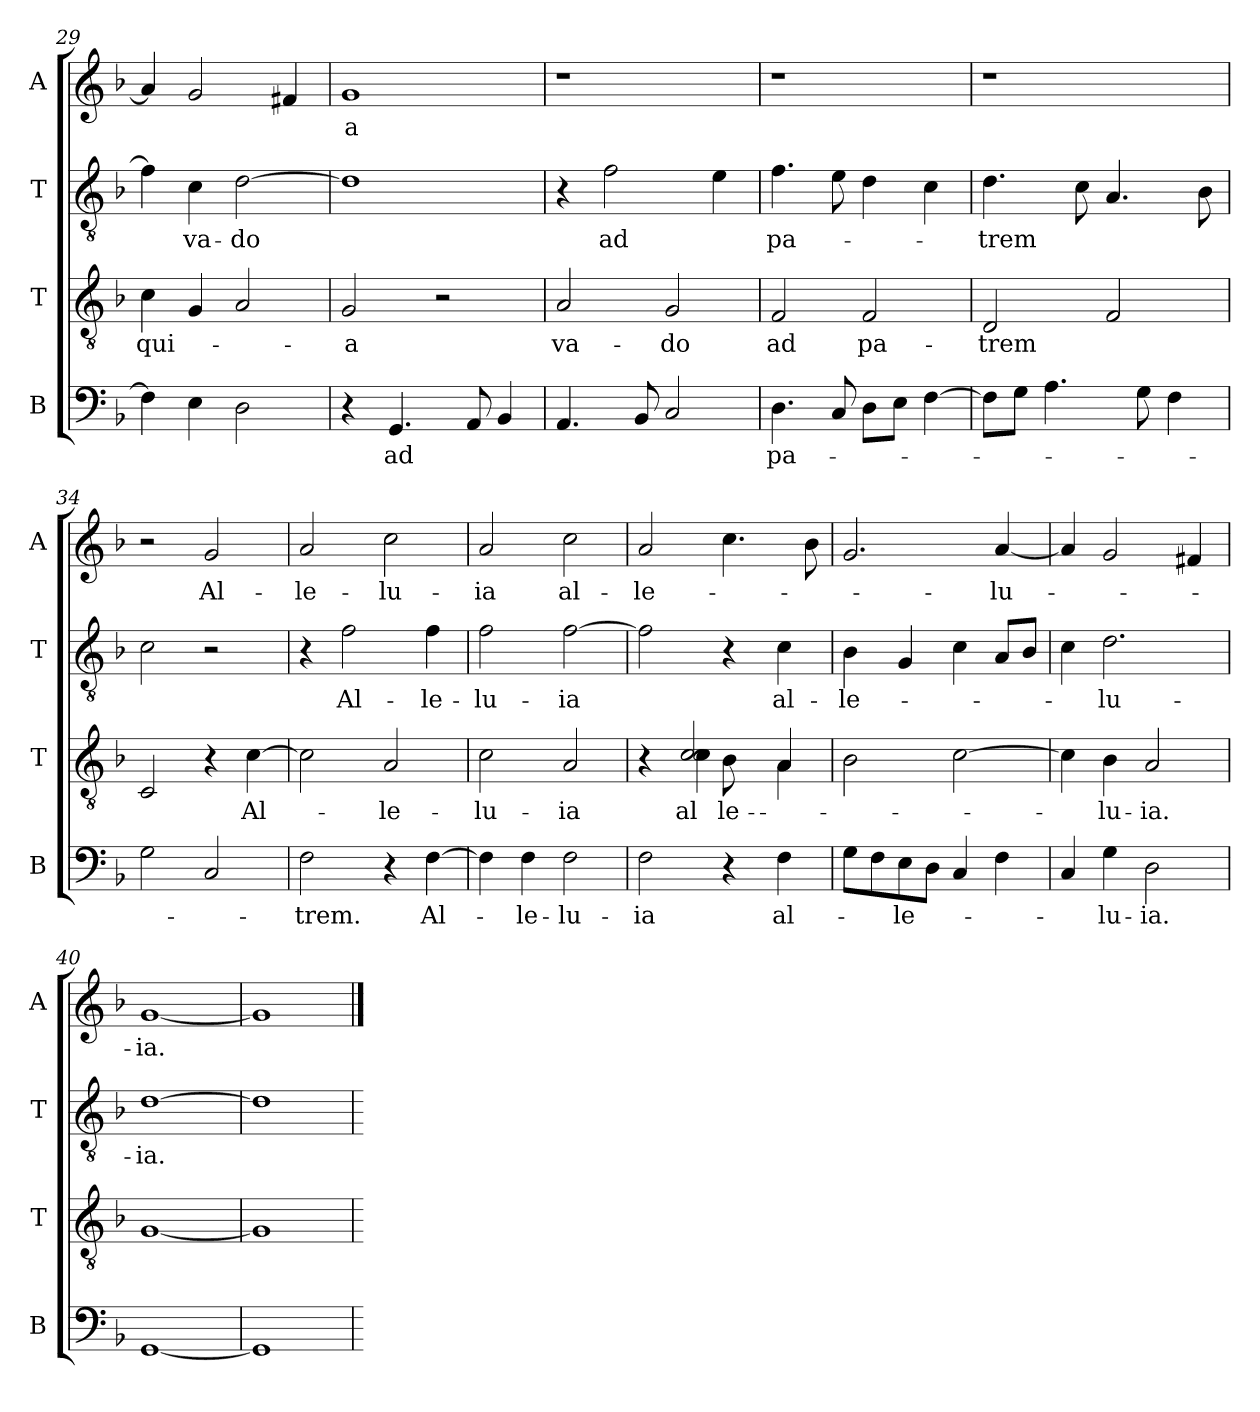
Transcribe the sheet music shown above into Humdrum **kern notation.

**kern	**text	**kern	**text	**kern	**text	**kern	**text
*part4	*part4	*part3	*part3	*part2	*part2	*part1	*part1
*staff4	*staff4	*staff3	*staff3	*staff2	*staff2	*staff1	*staff1
*I"B	*	*I"T	*	*I"T	*	*I"A	*
*I'B	*	*I'T	*	*I'T	*	*I'A	*
*clefF4	*	*clefGv2	*	*clefGv2	*	*clefG2	*
*k[b-]	*	*k[b-]	*	*k[b-]	*	*k[b-]	*
*F:	*	*F:	*	*F:	*	*F:	*
=29	=29	=29	=29	=29	=29	=29	=29
!	!	!	!LO:LY:b:cj	!	!	!	!
4F\]	.	4c\	qui-	4f\]	.	4a/]	.
!	!	!	!	!	!LO:LY:b:cj	!	!
4E\	.	4G/	.	4c\	va-	2g/	.
!	!	!	!	!	!LO:LY:b:cj	!	!
2D\	.	2A/	.	[>2d\	-do	.	.
.	.	.	.	.	.	4f#X/	.
=30	=30	=30	=30	=30	=30	=30	=30
!	!	!	!LO:LY:b:cj	!	!	!	!LO:LY:b:rj
4r	.	2G/	-a	1d]	.	1g	-a
!	!LO:LY:b:cj	!	!	!	!	!	!
4.GG/	ad	.	.	.	.	.	.
.	.	2r	.	.	.	.	.
8AA/	.	.	.	.	.	.	.
4BB-/	.	.	.	.	.	.	.
=31	=31	=31	=31	=31	=31	=31	=31
!	!	!	!LO:LY:b:cj	!	!	!	!
4.AA/	.	2A/	va-	4r	.	1r	.
!	!	!	!	!	!LO:LY:b:cj	!	!
.	.	.	.	2f\	ad	.	.
8BB-/	.	.	.	.	.	.	.
!	!	!	!LO:LY:b:cj	!	!	!	!
2C/	.	2G/	-do	.	.	.	.
.	.	.	.	4e\	.	.	.
=32	=32	=32	=32	=32	=32	=32	=32
!	!LO:LY:b:cj	!	!LO:LY:b:cj	!	!LO:LY:b:cj	!	!
4.D\	pa-	2F/	ad	4.f\	pa-	1r	.
8C/	.	.	.	8e\	.	.	.
!	!	!	!LO:LY:b:cj	!	!	!	!
8D\L	.	2F/	pa-	4d\	.	.	.
8E\J	.	.	.	.	.	.	.
[>4F\	.	.	.	4c\	.	.	.
=33	=33	=33	=33	=33	=33	=33	=33
!	!	!	!LO:LY:b	!	!LO:LY:b	!	!
8F\L]	.	2D/	-trem	4.d\	-trem	1r	.
8G\J	.	.	.	.	.	.	.
4.A\	.	.	.	.	.	.	.
.	.	.	.	8c\	.	.	.
.	.	2F/	.	4.A/	.	.	.
8G\	.	.	.	.	.	.	.
4F\	.	.	.	.	.	.	.
.	.	.	.	8B-\	.	.	.
!!LO:LB:g=z
=34	=34	=34	=34	=34	=34	=34	=34
2G\	.	2C/	.	2c\	.	2r	.
!	!	!	!	!	!	!	!LO:LY:b:cj
2C/	.	4r	.	2r	.	2g/	Al-
!	!	!	!LO:LY:b:cj	!	!	!	!
.	.	[>4c\	Al-	.	.	.	.
=35	=35	=35	=35	=35	=35	=35	=35
!	!LO:LY:b:cj	!	!	!	!	!	!LO:LY:b:cj
2F\	-trem.	2c\]	.	4r	.	2a/	-le-
!	!	!	!	!	!LO:LY:b:cj	!	!
.	.	.	.	2f\	Al-	.	.
!	!	!	!LO:LY:b:cj	!	!	!	!LO:LY:b:cj
4r	.	2A/	-le-	.	.	2cc\	-lu-
!	!LO:LY:b:cj	!	!	!	!LO:LY:b:cj	!	!
[>4F\	Al-	.	.	4f\	-le-	.	.
=36	=36	=36	=36	=36	=36	=36	=36
!	!	!	!LO:LY:b:cj	!	!LO:LY:b:cj	!	!LO:LY:b:cj
4F\]	.	2c\	-lu-	2f\	-lu-	2a/	-ia
!	!LO:LY:b:cj	!	!	!	!	!	!
4F\	-le-	.	.	.	.	.	.
!	!LO:LY:b:cj	!	!LO:LY:b:cj	!	!LO:LY:b:cj	!	!LO:LY:b:cj
2F\	-lu-	2A/	-ia	[>2f\	-ia	2cc\	al-
=37	=37	=37	=37	=37	=37	=37	=37
!	!LO:LY:b:cj	!	!	!	!	!	!LO:LY:b:cj
*	*	*^	*	*	*	*	*
2F\	-ia	4r	4ryy	.	2f\]	.	2a/	-le-
!	!	!	!	!LO:LY:b:cj	!	!	!	!
.	.	2c/ 2c/	4c\	al-	.	.	.	.
!	!	!	!	!LO:LY:b:cj	!	!	!	!
4r	.	.	8B-\	-le-	4r	.	4.cc\	.
.	.	.	8ryy	.	.	.	.	.
!	!LO:LY:b:cj	!	!	!	!	!LO:LY:b:cj	!	!
4F\	al-	4A/	4A\	.	4c\	al-	.	.
.	.	.	.	.	.	.	8b-\	.
*	*	*v	*v	*	*	*	*	*
=38	=38	=38	=38	=38	=38	=38	=38
!	!	!	!	!	!LO:LY:b:cj	!	!
8G\L	.	2B-\	.	4B-\	-le-	2.g/	.
8F\	.	.	.	.	.	.	.
!	!LO:LY:b:cj	!	!	!	!	!	!
8E\	-le-	.	.	4G/	.	.	.
8D\J	.	.	.	.	.	.	.
4C/	.	[>2c\	.	4c\	.	.	.
!	!	!	!	!	!	!	!LO:LY:b:cj
4F\	.	.	.	8A/L	.	[<4a/	-lu-
.	.	.	.	8B-/J	.	.	.
=39	=39	=39	=39	=39	=39	=39	=39
4C/	.	4c\]	.	4c\	.	4a/]	.
!	!LO:LY:b:cj	!	!LO:LY:b:cj	!	!LO:LY:b:cj	!	!
4G\	-lu-	4B-\	-lu-	2.d\	-lu-	2g/	.
!	!LO:LY:b:cj	!	!LO:LY:b:cj	!	!	!	!
2D\	-ia.	2A/	-ia.	.	.	.	.
.	.	.	.	.	.	4f#X/	.
=40	=40	=40	=40	=40	=40	=40	=40
!	!	!	!	!	!LO:LY:b:cj	!	!LO:LY:b:cj
[<1GG	.	[<1G	.	[>1d	-ia.	[<1g	-ia.
=41	=41	=41	=41	=41	=41	=41	=41
1GG]	.	1G]	.	1d]	.	1g]	.
=	==	=	==	=	==	==	==
*-	*-	*-	*-	*-	*-	*-	*-
